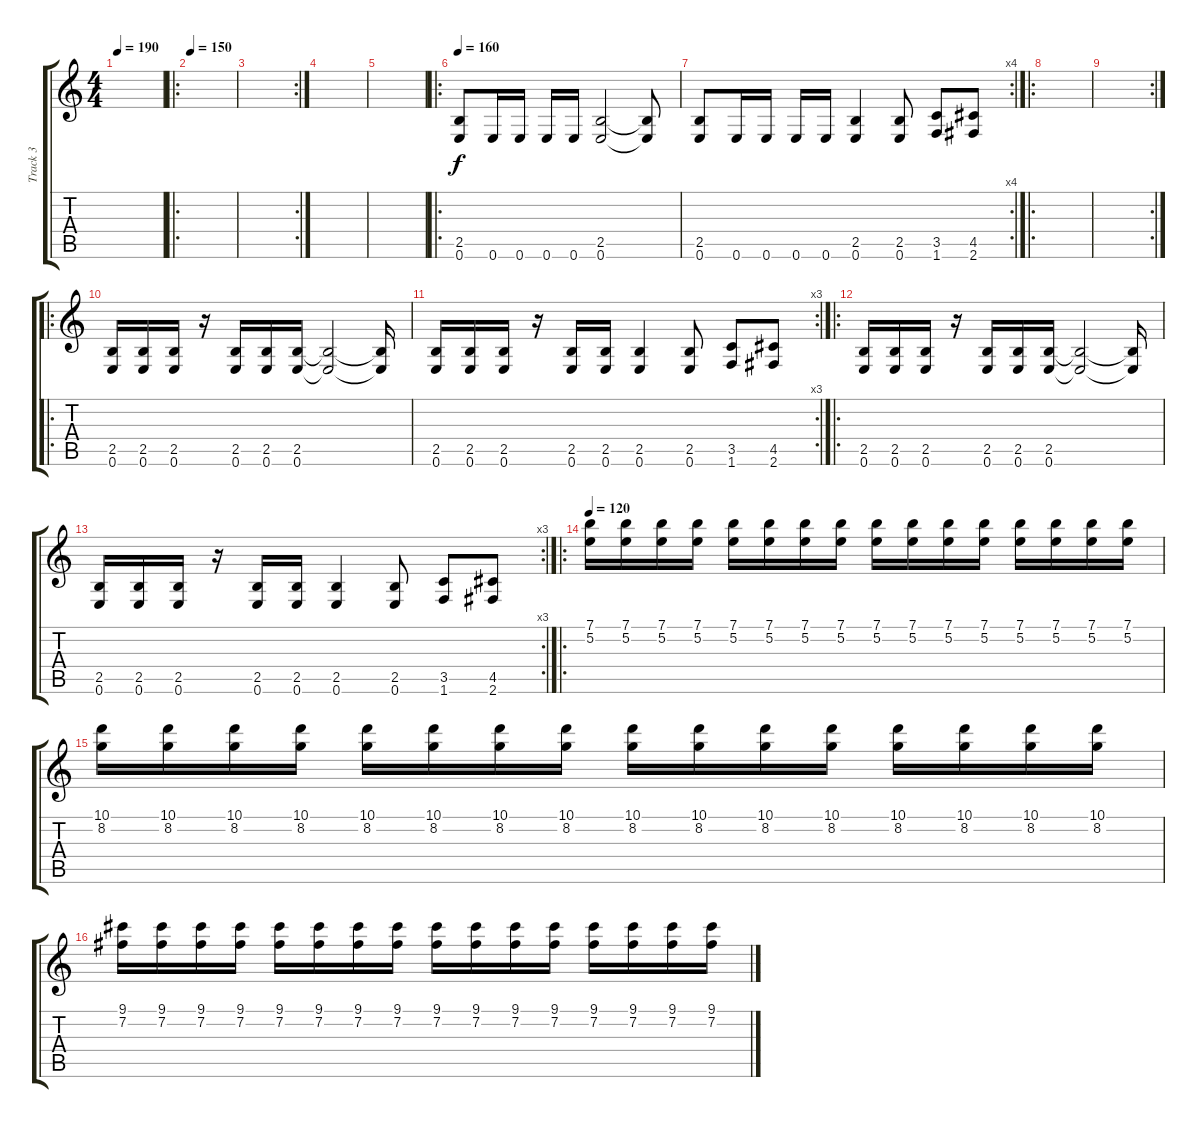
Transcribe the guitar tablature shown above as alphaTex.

\track ("Track 3" "Track 3") {instrument distortionguitar}
\staff {score tabs}
\tuning (E4 B3 G3 D3 A2 E2) {hide}
\ts (4 4)
\tempo 190
\clef g2
\ks c
|
\ro
\tempo 150
|
\rc 2
|
|
|
\ro
\tempo 160
(2.5 0.6).8 0.6.16 0.6.16 0.6.16 0.6.16 (2.5 0.6).2 (2.5{t} 0.6{t}).8 |
\rc 4
(2.5 0.6).8 0.6.16 0.6.16 0.6.16 0.6.16 (2.5 0.6).4 (2.5 0.6).8 (3.5 1.6).8 (4.5 2.6).8 |
\ro
|
\rc 2
|
\ro
(2.5 0.6).16 (2.5 0.6).16 (2.5 0.6).16 r.16 (2.5 0.6).16 (2.5 0.6).16 (2.5 0.6).16 (2.5{t} 0.6{t}).2 (2.5{t} 0.6{t}).16 |
\rc 3
(2.5 0.6).16 (2.5 0.6).16 (2.5 0.6).16 r.16 (2.5 0.6).16 (2.5 0.6).16 (2.5 0.6).4 (2.5 0.6).8 (3.5 1.6).8 (4.5 2.6).8 |
\ro
(2.5 0.6).16 (2.5 0.6).16 (2.5 0.6).16 r.16 (2.5 0.6).16 (2.5 0.6).16 (2.5 0.6).16 (2.5{t} 0.6{t}).2 (2.5{t} 0.6{t}).16 |
\rc 3
(2.5 0.6).16 (2.5 0.6).16 (2.5 0.6).16 r.16 (2.5 0.6).16 (2.5 0.6).16 (2.5 0.6).4 (2.5 0.6).8 (3.5 1.6).8 (4.5 2.6).8 |
\ro
\tempo 120
(7.1 5.2).16 (7.1 5.2).16 (7.1 5.2).16 (7.1 5.2).16 (7.1 5.2).16 (7.1 5.2).16 (7.1 5.2).16 (7.1 5.2).16 (7.1 5.2).16 (7.1 5.2).16 (7.1 5.2).16 (7.1 5.2).16 (7.1 5.2).16 (7.1 5.2).16 (7.1 5.2).16 (7.1 5.2).16 |
(10.1 8.2).16 (10.1 8.2).16 (10.1 8.2).16 (10.1 8.2).16 (10.1 8.2).16 (10.1 8.2).16 (10.1 8.2).16 (10.1 8.2).16 (10.1 8.2).16 (10.1 8.2).16 (10.1 8.2).16 (10.1 8.2).16 (10.1 8.2).16 (10.1 8.2).16 (10.1 8.2).16 (10.1 8.2).16 |
(9.1 7.2).16 (9.1 7.2).16 (9.1 7.2).16 (9.1 7.2).16 (9.1 7.2).16 (9.1 7.2).16 (9.1 7.2).16 (9.1 7.2).16 (9.1 7.2).16 (9.1 7.2).16 (9.1 7.2).16 (9.1 7.2).16 (9.1 7.2).16 (9.1 7.2).16 (9.1 7.2).16 (9.1 7.2).16
